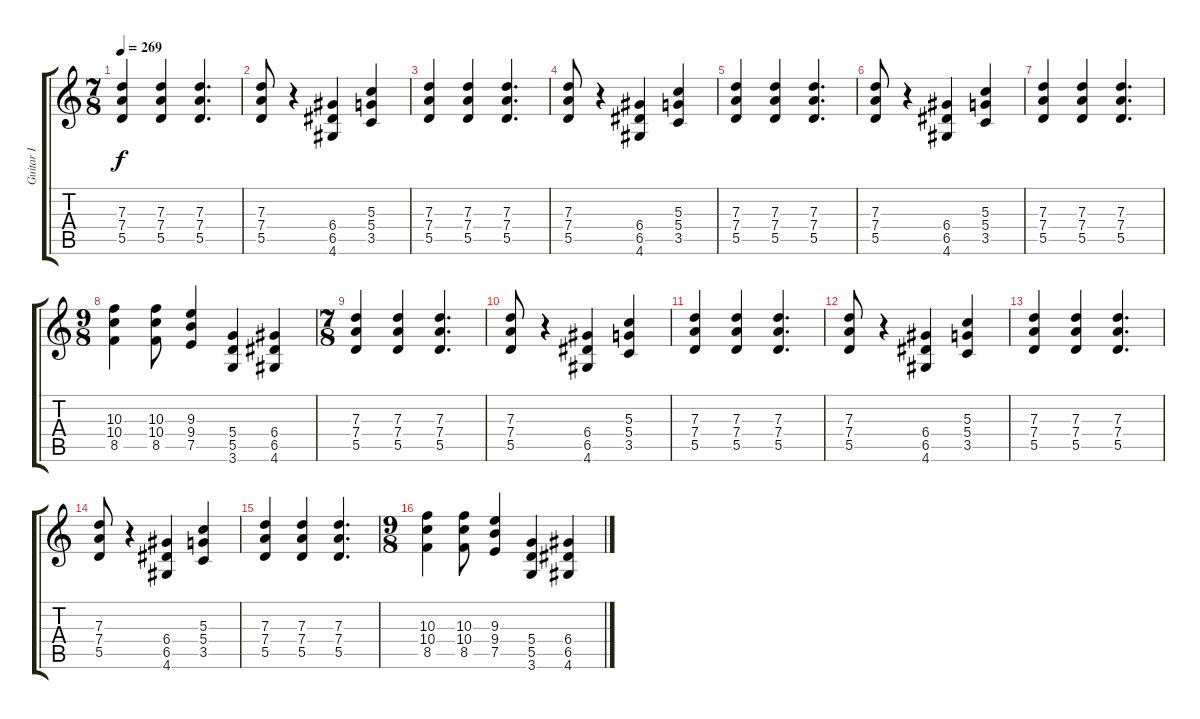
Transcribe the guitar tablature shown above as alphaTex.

\track ("Guitar I" "Guitar I") {instrument distortionguitar}
\staff {score tabs}
\tuning (E4 B3 G3 D3 A2 E2) {hide}
\ts (7 8)
\tempo 269
\clef g2
\ks c
(7.3 7.4 5.5).4{dy f} (7.3 7.4 5.5).4 (7.3 7.4 5.5).4{d} |
(7.3 7.4 5.5).8 r.4 (6.4 6.5 4.6).4 (5.3 5.4 3.5).4 |
(7.3 7.4 5.5).4 (7.3 7.4 5.5).4 (7.3 7.4 5.5).4{d} |
(7.3 7.4 5.5).8 r.4 (6.4 6.5 4.6).4 (5.3 5.4 3.5).4 |
(7.3 7.4 5.5).4 (7.3 7.4 5.5).4 (7.3 7.4 5.5).4{d} |
(7.3 7.4 5.5).8 r.4 (6.4 6.5 4.6).4 (5.3 5.4 3.5).4 |
(7.3 7.4 5.5).4 (7.3 7.4 5.5).4 (7.3 7.4 5.5).4{d} |
\ts (9 8)
(10.3 10.4 8.5).4 (10.3 10.4 8.5).8 (9.3 9.4 7.5).4 (5.4 5.5 3.6).4 (6.4 6.5 4.6).4 |
\ts (7 8)
(7.3 7.4 5.5).4 (7.3 7.4 5.5).4 (7.3 7.4 5.5).4{d} |
(7.3 7.4 5.5).8 r.4 (6.4 6.5 4.6).4 (5.3 5.4 3.5).4 |
(7.3 7.4 5.5).4 (7.3 7.4 5.5).4 (7.3 7.4 5.5).4{d} |
(7.3 7.4 5.5).8 r.4 (6.4 6.5 4.6).4 (5.3 5.4 3.5).4 |
(7.3 7.4 5.5).4 (7.3 7.4 5.5).4 (7.3 7.4 5.5).4{d} |
(7.3 7.4 5.5).8 r.4 (6.4 6.5 4.6).4 (5.3 5.4 3.5).4 |
(7.3 7.4 5.5).4 (7.3 7.4 5.5).4 (7.3 7.4 5.5).4{d} |
\ts (9 8)
(10.3 10.4 8.5).4 (10.3 10.4 8.5).8 (9.3 9.4 7.5).4 (5.4 5.5 3.6).4 (6.4 6.5 4.6).4
